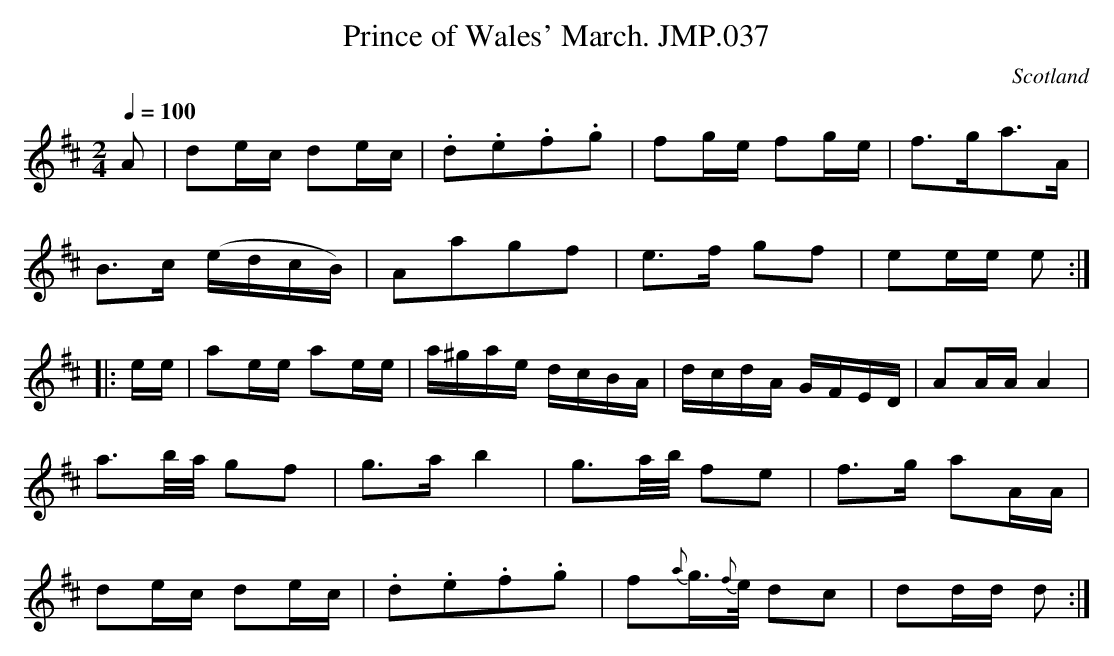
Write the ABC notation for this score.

X:1
T:Prince of Wales' March. JMP.037
M:2/4
L:1/16
Q:1/4=100
O:Scotland
notC:"37"
K:D major
A2 | d2ec d2ec | .d2.e2.f2.g2 | f2ge f2ge | f3ga3A |!
B3c (edcB) | A2a2g2f2 | e3f g2f2 | e2ee e2 :|!
|:ee | a2ee a2ee | a^gae dcBA | dcdA GFED | A2AA A4 |!
a3b/a/ g2f2 | g3a b4 | g3a/b/ f2e2 | f3g a2AA |!
d2ec d2ec | .d2.e2.f2.g2 |f2{a}g>{f}e d2c2 | d2dd d2 :|
